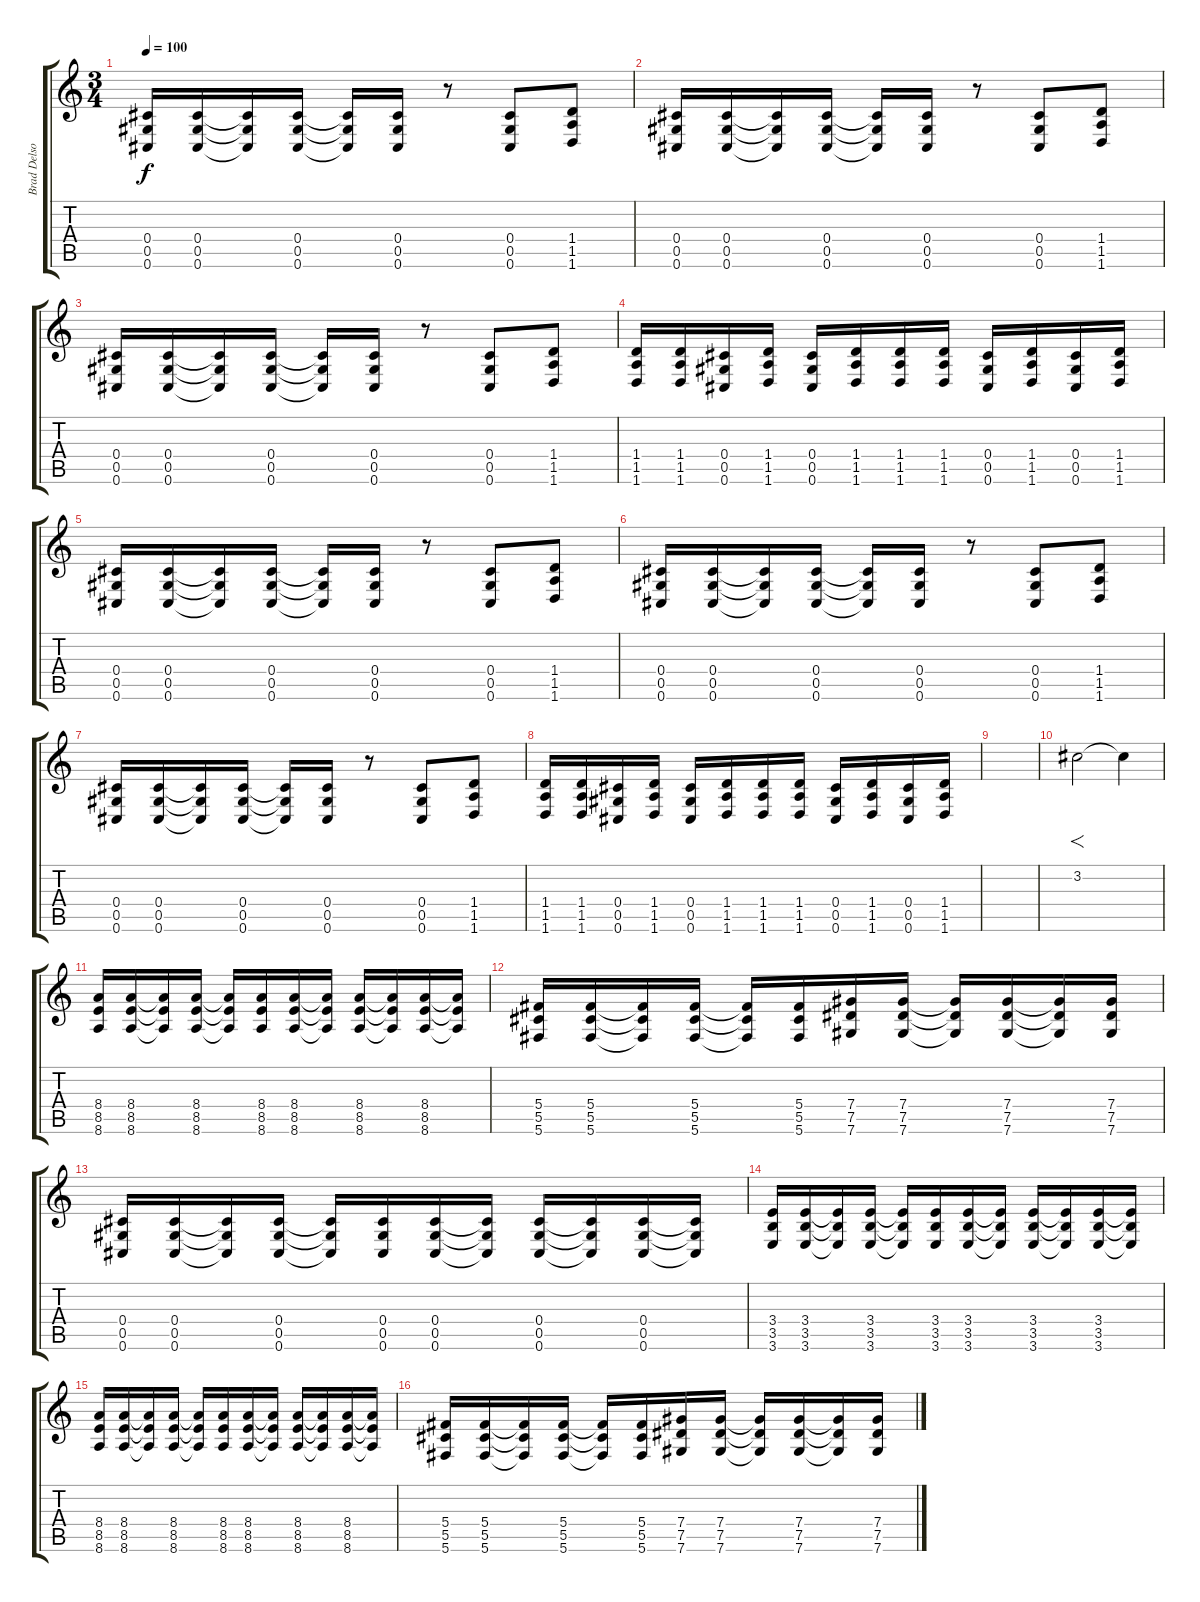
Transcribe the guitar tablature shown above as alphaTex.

\track ("Brad Delson (Main Guitar)" "Brad Delso") {instrument distortionguitar}
\staff {score tabs}
\tuning (Eb4 Bb3 Gb3 Db3 Ab2 Db2) {hide}
\ts (3 4)
\tempo 100
\clef g2
\ks c
(0.4 0.5 0.6).16{dy f} (0.4 0.5 0.6).16 (0.4{t} 0.5{t} 0.6{t}).16 (0.4 0.5 0.6).16 (0.4{t} 0.5{t} 0.6{t}).16 (0.4 0.5 0.6).16 r.8 (0.4 0.5 0.6).8 (1.4 1.5 1.6).8 |
(0.4 0.5 0.6).16 (0.4 0.5 0.6).16 (0.4{t} 0.5{t} 0.6{t}).16 (0.4 0.5 0.6).16 (0.4{t} 0.5{t} 0.6{t}).16 (0.4 0.5 0.6).16 r.8 (0.4 0.5 0.6).8 (1.4 1.5 1.6).8 |
(0.4 0.5 0.6).16 (0.4 0.5 0.6).16 (0.4{t} 0.5{t} 0.6{t}).16 (0.4 0.5 0.6).16 (0.4{t} 0.5{t} 0.6{t}).16 (0.4 0.5 0.6).16 r.8 (0.4 0.5 0.6).8 (1.4 1.5 1.6).8 |
(1.4 1.5 1.6).16 (1.4 1.5 1.6).16 (0.4 0.5 0.6).16 (1.4 1.5 1.6).16 (0.4 0.5 0.6).16 (1.4 1.5 1.6).16 (1.4 1.5 1.6).16 (1.4 1.5 1.6).16 (0.4 0.5 0.6).16 (1.4 1.5 1.6).16 (0.4 0.5 0.6).16 (1.4 1.5 1.6).16 |
(0.4 0.5 0.6).16 (0.4 0.5 0.6).16 (0.4{t} 0.5{t} 0.6{t}).16 (0.4 0.5 0.6).16 (0.4{t} 0.5{t} 0.6{t}).16 (0.4 0.5 0.6).16 r.8 (0.4 0.5 0.6).8 (1.4 1.5 1.6).8 |
(0.4 0.5 0.6).16 (0.4 0.5 0.6).16 (0.4{t} 0.5{t} 0.6{t}).16 (0.4 0.5 0.6).16 (0.4{t} 0.5{t} 0.6{t}).16 (0.4 0.5 0.6).16 r.8 (0.4 0.5 0.6).8 (1.4 1.5 1.6).8 |
(0.4 0.5 0.6).16 (0.4 0.5 0.6).16 (0.4{t} 0.5{t} 0.6{t}).16 (0.4 0.5 0.6).16 (0.4{t} 0.5{t} 0.6{t}).16 (0.4 0.5 0.6).16 r.8 (0.4 0.5 0.6).8 (1.4 1.5 1.6).8 |
(1.4 1.5 1.6).16 (1.4 1.5 1.6).16 (0.4 0.5 0.6).16 (1.4 1.5 1.6).16 (0.4 0.5 0.6).16 (1.4 1.5 1.6).16 (1.4 1.5 1.6).16 (1.4 1.5 1.6).16 (0.4 0.5 0.6).16 (1.4 1.5 1.6).16 (0.4 0.5 0.6).16 (1.4 1.5 1.6).16 |
|
3.2.2{f} 3.2{t}.4 |
(8.4 8.5 8.6).16 (8.4 8.5 8.6).16 (8.4{t} 8.5{t} 8.6{t}).16 (8.4 8.5 8.6).16 (8.4{t} 8.5{t} 8.6{t}).16 (8.4 8.5 8.6).16 (8.4 8.5 8.6).16 (8.4{t} 8.5{t} 8.6{t}).16 (8.4 8.5 8.6).16 (8.4{t} 8.5{t} 8.6{t}).16 (8.4 8.5 8.6).16 (8.4{t} 8.5{t} 8.6{t}).16 |
(5.4 5.5 5.6).16 (5.4 5.5 5.6).16 (5.4{t} 5.5{t} 5.6{t}).16 (5.4 5.5 5.6).16 (5.4{t} 5.5{t} 5.6{t}).16 (5.4 5.5 5.6).16 (7.4 7.5 7.6).16 (7.4 7.5 7.6).16 (7.4{t} 7.5{t} 7.6{t}).16 (7.4 7.5 7.6).16 (7.4{t} 7.5{t} 7.6{t}).16 (7.4 7.5 7.6).16 |
(0.4 0.5 0.6).16 (0.4 0.5 0.6).16 (0.4{t} 0.5{t} 0.6{t}).16 (0.4 0.5 0.6).16 (0.4{t} 0.5{t} 0.6{t}).16 (0.4 0.5 0.6).16 (0.4 0.5 0.6).16 (0.4{t} 0.5{t} 0.6{t}).16 (0.4 0.5 0.6).16 (0.4{t} 0.5{t} 0.6{t}).16 (0.4 0.5 0.6).16 (0.4{t} 0.5{t} 0.6{t}).16 |
(3.4 3.5 3.6).16 (3.4 3.5 3.6).16 (3.4{t} 3.5{t} 3.6{t}).16 (3.4 3.5 3.6).16 (3.4{t} 3.5{t} 3.6{t}).16 (3.4 3.5 3.6).16 (3.4 3.5 3.6).16 (3.4{t} 3.5{t} 3.6{t}).16 (3.4 3.5 3.6).16 (3.4{t} 3.5{t} 3.6{t}).16 (3.4 3.5 3.6).16 (3.4{t} 3.5{t} 3.6{t}).16 |
(8.4 8.5 8.6).16 (8.4 8.5 8.6).16 (8.4{t} 8.5{t} 8.6{t}).16 (8.4 8.5 8.6).16 (8.4{t} 8.5{t} 8.6{t}).16 (8.4 8.5 8.6).16 (8.4 8.5 8.6).16 (8.4{t} 8.5{t} 8.6{t}).16 (8.4 8.5 8.6).16 (8.4{t} 8.5{t} 8.6{t}).16 (8.4 8.5 8.6).16 (8.4{t} 8.5{t} 8.6{t}).16 |
(5.4 5.5 5.6).16 (5.4 5.5 5.6).16 (5.4{t} 5.5{t} 5.6{t}).16 (5.4 5.5 5.6).16 (5.4{t} 5.5{t} 5.6{t}).16 (5.4 5.5 5.6).16 (7.4 7.5 7.6).16 (7.4 7.5 7.6).16 (7.4{t} 7.5{t} 7.6{t}).16 (7.4 7.5 7.6).16 (7.4{t} 7.5{t} 7.6{t}).16 (7.4 7.5 7.6).16
